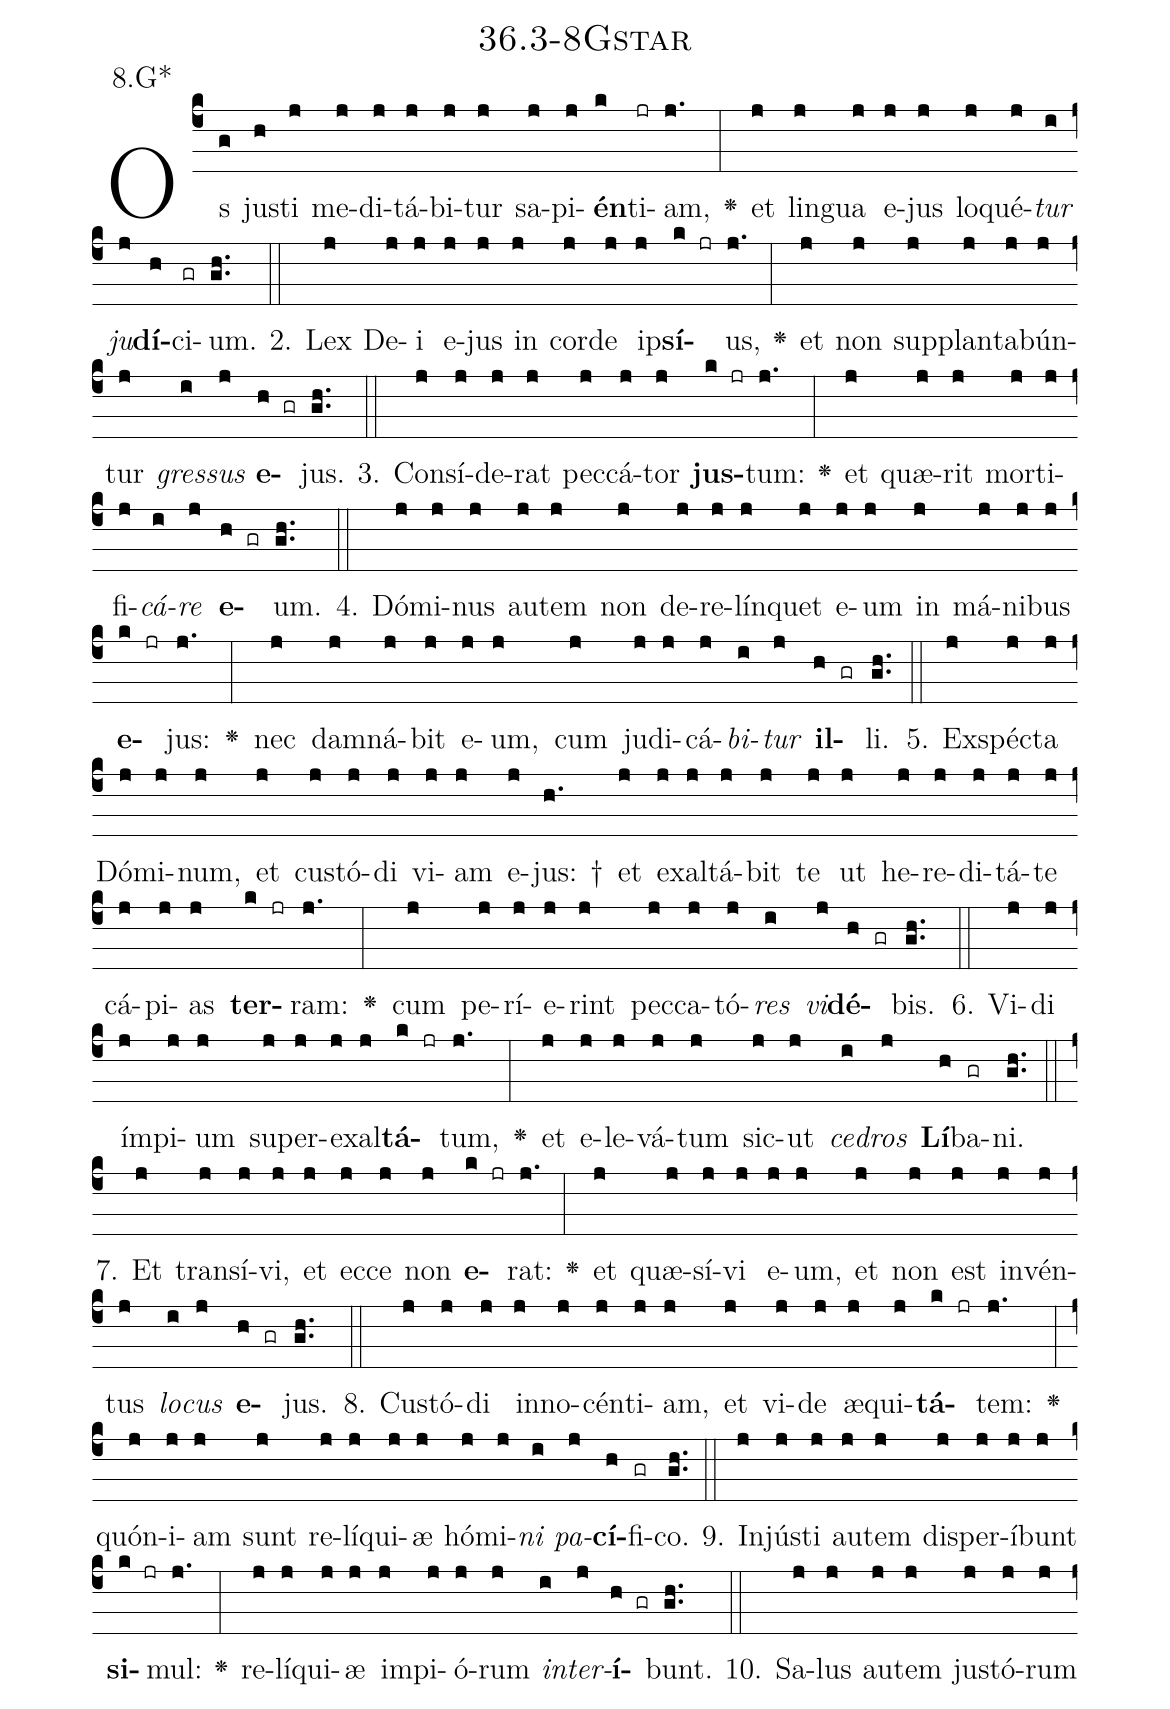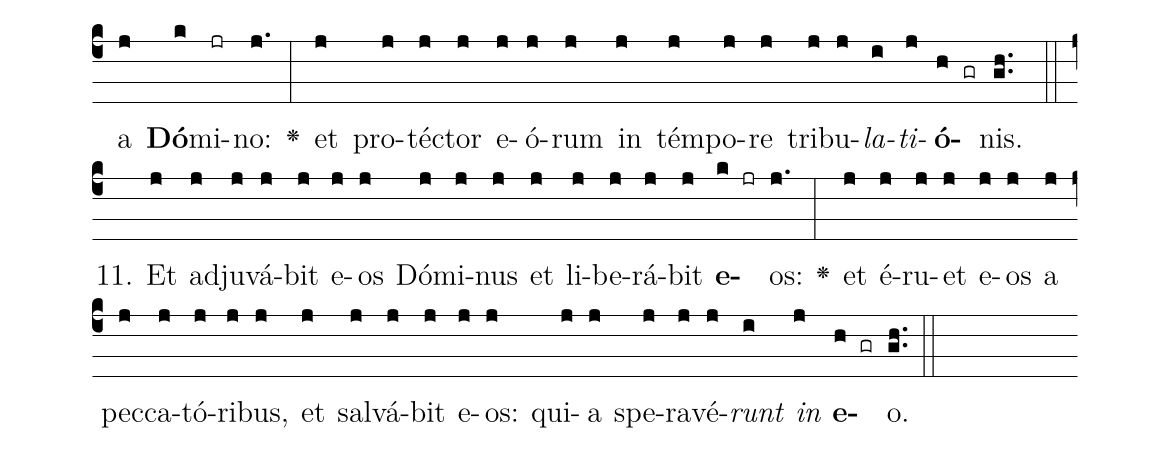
name: 36.3-8Gstar;
annotation: 8.G*;
%%
(c4)Os(g) jus(h)ti(j) me(j)di(j)tá(j)bi(j)tur(j) sa(j)pi(j)<b>én</b>(k)ti(jr)am,(j.) <v>\greheightstar</v>(:) et(j) lin(j)gua(j) e(j)jus(j) lo(j)qué(j)<i>tur</i>(i) <i>ju</i>(j)<b>dí</b>(h)ci(gr)um.(gh..) (::)
2. Lex(j) De(j)i(j) e(j)jus(j) in(j) cor(j)de(j) ip(j)<b>sí</b>(k jr)us,(j.) <v>\greheightstar</v>(:) et(j) non(j) sup(j)plan(j)ta(j)bún(j)tur(j) <i>gres</i>(i)<i>sus</i>(j) <b>e</b>(h gr)jus.(gh..) (::)
3. Con(j)sí(j)de(j)rat(j) pec(j)cá(j)tor(j) <b>jus</b>(k jr)tum:(j.) <v>\greheightstar</v>(:) et(j) quæ(j)rit(j) mor(j)ti(j)fi(j)<i>cá</i>(i)<i>re</i>(j) <b>e</b>(h gr)um.(gh..) (::)
4. Dó(j)mi(j)nus(j) au(j)tem(j) non(j) de(j)re(j)lín(j)quet(j) e(j)um(j) in(j) má(j)ni(j)bus(j) <b>e</b>(k jr)jus:(j.) <v>\greheightstar</v>(:) nec(j) dam(j)ná(j)bit(j) e(j)um,(j) cum(j) ju(j)di(j)cá(j)<i>bi</i>(i)<i>tur</i>(j) <b>il</b>(h gr)li.(gh..) (::)
5. Ex(j)spéc(j)ta(j) Dó(j)mi(j)num,(j) et(j) cus(j)tó(j)di(j) vi(j)am(j) e(j)jus: †(h.) et(j) ex(j)al(j)tá(j)bit(j) te(j) ut(j) he(j)re(j)di(j)tá(j)te(j) cá(j)pi(j)as(j) <b>ter</b>(k jr)ram:(j.) <v>\greheightstar</v>(:) cum(j) pe(j)rí(j)e(j)rint(j) pec(j)ca(j)tó(j)<i>res</i>(i) <i>vi</i>(j)<b>dé</b>(h gr)bis.(gh..) (::)
6. Vi(j)di(j) ím(j)pi(j)um(j) su(j)per(j)ex(j)al(j)<b>tá</b>(k jr)tum,(j.) <v>\greheightstar</v>(:) et(j) e(j)le(j)vá(j)tum(j) sic(j)ut(j) <i>ce</i>(i)<i>dros</i>(j) <b>Lí</b>(h)ba(gr)ni.(gh..) (::)
7. Et(j) trans(j)í(j)vi,(j) et(j) ec(j)ce(j) non(j) <b>e</b>(k jr)rat:(j.) <v>\greheightstar</v>(:) et(j) quæ(j)sí(j)vi(j) e(j)um,(j) et(j) non(j) est(j) in(j)vén(j)tus(j) <i>lo</i>(i)<i>cus</i>(j) <b>e</b>(h gr)jus.(gh..) (::)
8. Cus(j)tó(j)di(j) in(j)no(j)cén(j)ti(j)am,(j) et(j) vi(j)de(j) æ(j)qui(j)<b>tá</b>(k jr)tem:(j.) <v>\greheightstar</v>(:) quón(j)i(j)am(j) sunt(j) re(j)lí(j)qui(j)æ(j) hó(j)mi(j)<i>ni</i>(i) <i>pa</i>(j)<b>cí</b>(h)fi(gr)co.(gh..) (::)
9. In(j)jús(j)ti(j) au(j)tem(j) dis(j)per(j)í(j)bunt(j) <b>si</b>(k jr)mul:(j.) <v>\greheightstar</v>(:) re(j)lí(j)qui(j)æ(j) im(j)pi(j)ó(j)rum(j) <i>in</i>(i)<i>ter</i>(j)<b>í</b>(h gr)bunt.(gh..) (::)
10. Sa(j)lus(j) au(j)tem(j) jus(j)tó(j)rum(j) a(j) <b>Dó</b>(k)mi(jr)no:(j.) <v>\greheightstar</v>(:) et(j) pro(j)téc(j)tor(j) e(j)ó(j)rum(j) in(j) tém(j)po(j)re(j) tri(j)bu(j)<i>la</i>(i)<i>ti</i>(j)<b>ó</b>(h gr)nis.(gh..) (::)
11. Et(j) ad(j)ju(j)vá(j)bit(j) e(j)os(j) Dó(j)mi(j)nus(j) et(j) li(j)be(j)rá(j)bit(j) <b>e</b>(k jr)os:(j.) <v>\greheightstar</v>(:) et(j) é(j)ru(j)et(j) e(j)os(j) a(j) pec(j)ca(j)tó(j)ri(j)bus,(j) et(j) sal(j)vá(j)bit(j) e(j)os:(j) qui(j)a(j) spe(j)ra(j)vé(j)<i>runt</i>(i) <i>in</i>(j) <b>e</b>(h gr)o.(gh..) (::)
